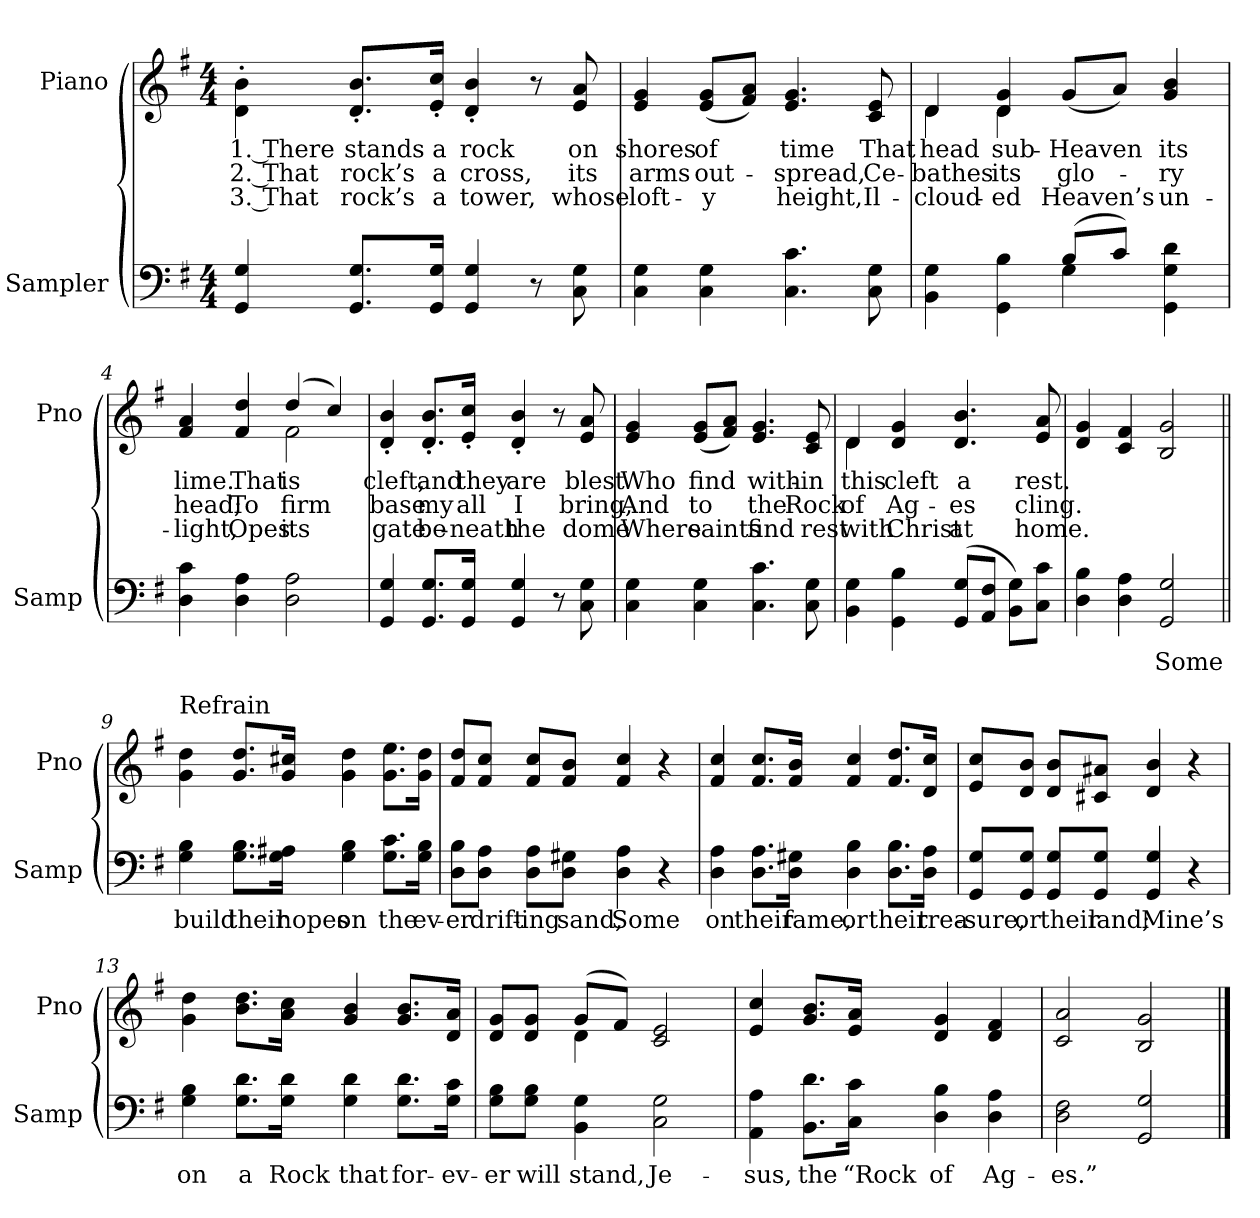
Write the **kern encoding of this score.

**kern	**text	**kern	**text	**text	**text
*part2	*part2	*part1	*part1	*part1	*part1
*staff2	*staff2	*staff1	*staff1	*staff1	*staff1
*I"Sampler	*	*I"Piano	*	*	*
*I'Samp	*	*I'Pno	*	*	*
*clefF4	*	*clefG2	*	*	*
*k[f#]	*	*k[f#]	*	*	*
*G:	*	*G:	*	*	*
*M4/4	*	*M4/4	*	*	*
=1	=1	=1	=1	=1	=1
4GG 4G	.	4d\' 4b\'	1. There	2. That	3. That
8.GG/ 8.G/L	.	8.d'/ 8.b'/L	stands	rock’s	rock’s
16GG/ 16G/Jk	.	16e'/ 16cc'/Jk	a	a	a
4GG 4G	.	4d' 4b'	rock	cross,	tower,
8r	.	8r	.	.	.
8C 8G	.	8e 8a	on	its	whose
=2	=2	=2	=2	=2	=2
4C 4G	.	4e 4g	shores	arms	loft-
4C 4G	.	(8e/ 8g/L	of	out-	-y
.	.	8f#/ 8a/J)	.	.	.
4.C 4.c	.	4.e 4.g	time	-spread,	height,
8C 8G	.	8c 8e	That	Ce-	Il-
=3	=3	=3	=3	=3	=3
*^	*	*^	*	*	*
4BB 4G	2ryy	.	4d/	4d	head	bathes	-cloud-
4GG 4B	.	.	4d 4g	4d	sub-	its	-ed
(8B/L	4G	.	(8g/L	2ryy	Heaven	glo-	Heaven’s
8c/J)	.	.	8a/J)	.	.	.	.
4GG 4G 4d	4ryy	.	4g 4b	.	its	-ry	un-
*v	*v	*	*	*	*	*	*
=4	=4	=4	=4	=4	=4	=4
4D 4c	.	4f# 4a	2ryy	-lime.	head;	light,
4D 4A	.	4f# 4dd	.	That	To	Opes
2D 2A	.	(4dd/	2f#	is	firm	its
.	.	4cc/)	.	.	.	.
*	*	*v	*v	*	*	*
=5	=5	=5	=5	=5	=5
4GG 4G	.	4d' 4b'	cleft,	base	gate
8.GG/ 8.G/L	.	8.d'/ 8.b'/L	and	my	be-
16GG/ 16G/Jk	.	16e'/ 16cc'/Jk	they	all	-neath
4GG 4G	.	4d' 4b'	are	I	the
8r	.	8r	.	.	.
8C 8G	.	8e 8a	blest	bring,	dome
=6	=6	=6	=6	=6	=6
4C 4G	.	4e 4g	Who	And	Where
4C 4G	.	(8e/ 8g/L	find	to	saints
.	.	8f#/ 8a/J)	.	.	.
4.C 4.c	.	4.e 4.g	with-	the	find
8C 8G	.	8c 8e	-in	Rock	rest
=7	=7	=7	=7	=7	=7
*	*	*^	*	*	*
4BB 4G	.	4d/	4d	this	of	with
4GG 4B	.	4d 4g	2.ryy	cleft	Ag-	Christ
(8GG/ 8G/L	.	4.d 4.b	.	a	-es	at
8AA/ 8F#/J	.	.	.	.	.	.
8BB\ 8G\L)	.	.	.	.	.	.
8C\ 8c\J	.	8e 8a	.	rest.	cling.	home.
*	*	*v	*v	*	*	*
=8	=8	=8	=8	=8	=8
4D 4B	.	4d 4g	.	.	.
4D 4A	.	4c 4f#	.	.	.
2GG 2G	Some	2B 2g	.	.	.
=9||	=9||	=9||	=9||	=9||	=9||
!	!	!LO:TX:t=Refrain	!	!	!
4G 4B	build	4g 4dd	.	.	.
8.G\ 8.B\L	their	8.g/ 8.dd/L	.	.	.
16G\ 16A#X\Jk	hopes	16g/ 16cc#X/Jk	.	.	.
4G 4B	on	4g 4dd	.	.	.
8.G\ 8.c\L	the	8.g\ 8.ee\L	.	.	.
16G\ 16B\Jk	ev-	16g\ 16dd\Jk	.	.	.
=10	=10	=10	=10	=10	=10
8D\ 8B\L	-er	8f#/ 8dd/L	.	.	.
8D\ 8A\J	drift-	8f#/ 8cc/J	.	.	.
8D\ 8A\L	-ing	8f#/ 8cc/L	.	.	.
8D\ 8G#X\J	sand,	8f#/ 8b/J	.	.	.
4D 4A	Some	4f# 4cc	.	.	.
4r	.	4r	.	.	.
=11	=11	=11	=11	=11	=11
4D 4A	on	4f# 4cc	.	.	.
8.D\ 8.A\L	their	8.f#/ 8.cc/L	.	.	.
16D\ 16G#X\Jk	fame,	16f#/ 16b/Jk	.	.	.
4D 4B	or	4f# 4cc	.	.	.
8.D\ 8.B\L	their	8.f#/ 8.dd/L	.	.	.
16D\ 16A\Jk	trea-	16d/ 16cc/Jk	.	.	.
=12	=12	=12	=12	=12	=12
8GG/ 8G/L	-sure,	8e/ 8cc/L	.	.	.
8GG/ 8G/J	or	8d/ 8b/J	.	.	.
8GG/ 8G/L	their	8d/ 8b/L	.	.	.
8GG/ 8G/J	land;	8c#X/ 8a#X/J	.	.	.
4GG 4G	Mine’s	4d 4b	.	.	.
4r	.	4r	.	.	.
=13	=13	=13	=13	=13	=13
4G 4B	on	4g 4dd	.	.	.
8.G\ 8.d\L	a	8.b\ 8.dd\L	.	.	.
16G\ 16d\Jk	Rock	16a\ 16cc\Jk	.	.	.
4G 4d	that	4g 4b	.	.	.
8.G\ 8.d\L	for-	8.g/ 8.b/L	.	.	.
16G\ 16c\Jk	-ev-	16d/ 16a/Jk	.	.	.
=14	=14	=14	=14	=14	=14
*	*	*^	*	*	*
8G\ 8B\L	-er	8d/ 8g/L	4ryy	.	.	.
8G\ 8B\J	will	8d/ 8g/J	.	.	.	.
4BB 4G	stand,	(8g/L	4d	.	.	.
.	.	8f#/J)	.	.	.	.
2C 2G	Je-	2c 2e	2ryy	.	.	.
*	*	*v	*v	*	*	*
=15	=15	=15	=15	=15	=15
4AA 4A	-sus,	4e 4cc	.	.	.
8.BB\ 8.d\L	the	8.g/ 8.b/L	.	.	.
16C\ 16c\Jk	“Rock	16e/ 16a/Jk	.	.	.
4D 4B	of	4d 4g	.	.	.
4D 4A	Ag-	4d 4f#	.	.	.
=16	=16	=16	=16	=16	=16
2D 2F#	-es.”	2c 2a	.	.	.
2GG 2G	.	2B 2g	.	.	.
==	==	==	==	==	==
*-	*-	*-	*-	*-	*-
